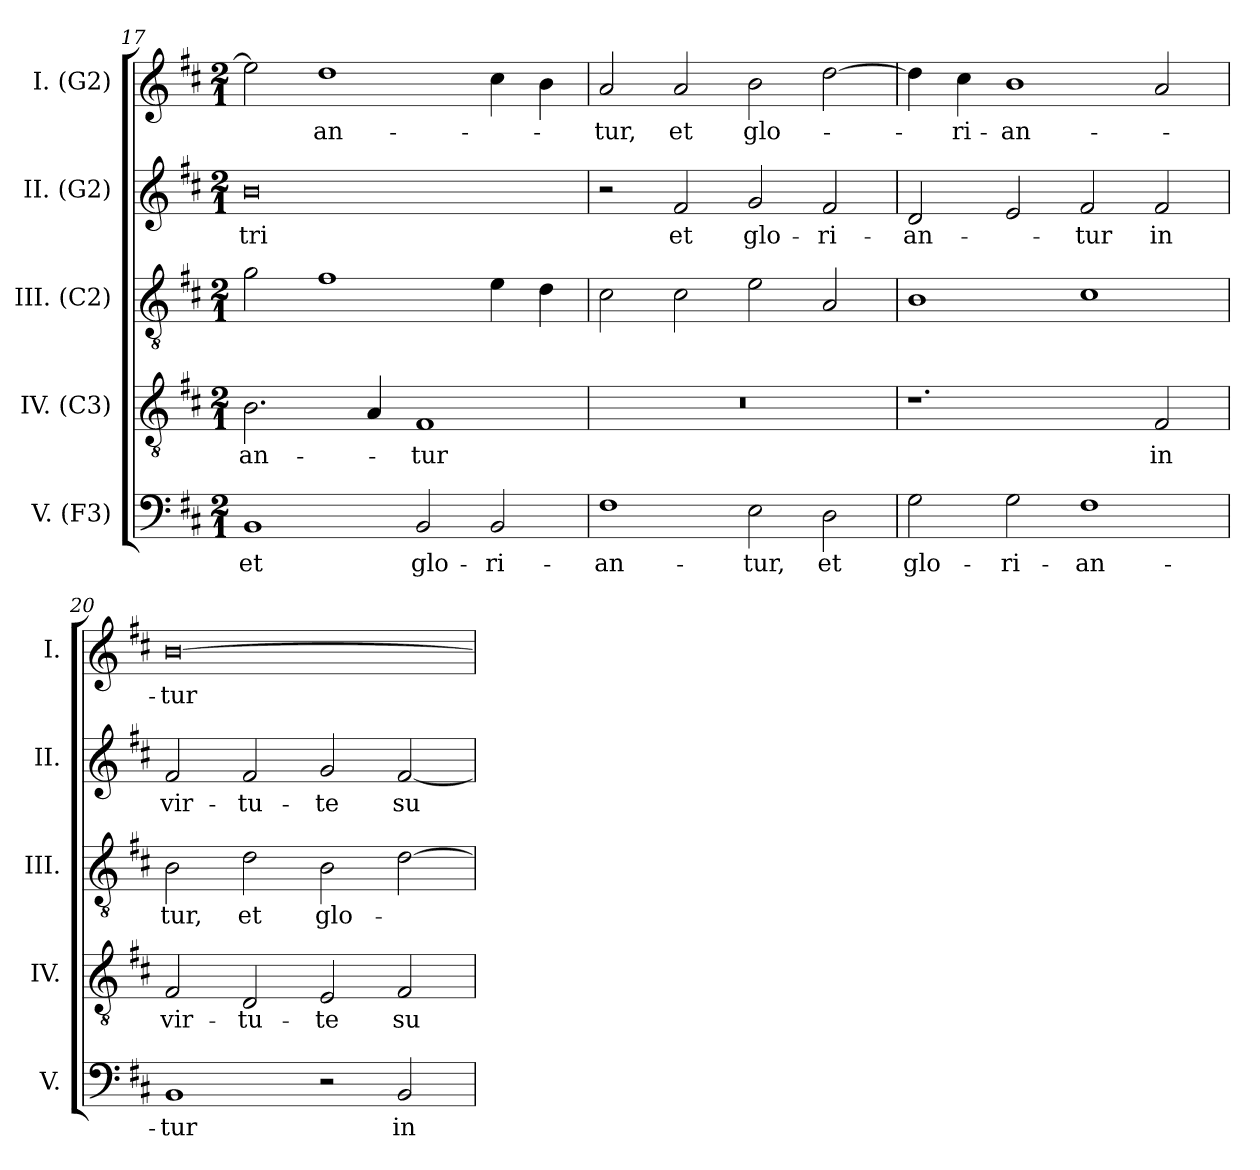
**kern	**text	**kern	**text	**kern	**text	**kern	**text	**kern	**text
*part5	*part5	*part4	*part4	*part3	*part3	*part2	*part2	*part1	*part1
*staff5	*staff5	*staff4	*staff4	*staff3	*staff3	*staff2	*staff2	*staff1	*staff1
*I"V. (F3)	*	*I"IV. (C3)	*	*I"III. (C2)	*	*I"II. (G2)	*	*I"I. (G2)	*
*I'V.	*	*I'IV.	*	*I'III.	*	*I'II.	*	*I'I.	*
*clefF4	*	*clefGv2	*	*clefGv2	*	*clefG2	*	*clefG2	*
*	*	*	*	*ITrd7c12	*	*ITrd7c12	*	*	*
*k[f#c#]	*	*k[f#c#]	*	*k[f#c#]	*	*k[f#c#]	*	*k[f#c#]	*
*D:	*	*D:	*	*D:	*	*D:	*	*D:	*
*M2/1	*	*M2/1	*	*M2/1	*	*M2/1	*	*M2/1	*
=17	=17	=17	=17	=17	=17	=17	=17	=17	=17
!	!LO:LY:b:color=#000000	!	!	!	!	!	!	!	!
!	!	!	!LO:LY:b:color=#000000	!	!	!	!	!	!
!	!	!	!	!	!	!	!LO:LY:b:color=#000000	!	!
1BBi	et	2.Bi\	-an-	2Gi\	.	0Bi	-tri	2eei\]	.
!	!	!	!	!	!	!	!	!	!LO:LY:b:color=#000000
.	.	.	.	1F#i	.	.	.	1ddi	-an-
.	.	4Ai/	.	.	.	.	.	.	.
!	!LO:LY:b:color=#000000	!	!	!	!	!	!	!	!
!	!	!	!LO:LY:b:color=#000000	!	!	!	!	!	!
2BBi/	glo-	1F#i	-tur	.	.	.	.	.	.
!	!LO:LY:b:color=#000000	!	!	!	!	!	!	!	!
2BBi/	-ri-	.	.	4Ei\	.	.	.	4cc#i\	.
.	.	.	.	4Di\	.	.	.	4bi\	.
=18	=18	=18	=18	=18	=18	=18	=18	=18	=18
!	!LO:LY:b:color=#000000	!LO:N:vis=1	!	!	!	!	!	!	!
!	!	!	!	!	!	!	!	!	!LO:LY:b:color=#000000
1F#i	-an-	0r	.	2C#i\	.	2r	.	2ai/	-tur,
!	!	!	!	!	!	!	!LO:LY:b:color=#000000	!	!
!	!	!	!	!	!	!	!	!	!LO:LY:b:color=#000000
.	.	.	.	2C#i\	.	2F#i/	et	2ai/	et
!	!LO:LY:b:color=#000000	!	!	!	!	!	!	!	!
!	!	!	!	!	!	!	!LO:LY:b:color=#000000	!	!
!	!	!	!	!	!	!	!	!	!LO:LY:b:color=#000000
2Ei\	-tur,	.	.	2Ei\	.	2Gi/	glo-	2bi\	glo-
!	!LO:LY:b:color=#000000	!	!	!	!	!	!	!	!
!	!	!	!	!	!	!	!LO:LY:b:color=#000000	!	!
2Di\	et	.	.	2AAi/	.	2F#i/	-ri-	[2ddi\	.
=19	=19	=19	=19	=19	=19	=19	=19	=19	=19
!	!LO:LY:b:color=#000000	!	!	!	!	!	!	!	!
!	!	!	!	!	!	!	!LO:LY:b:color=#000000	!	!
2Gi\	glo-	1.r	.	1BBi	.	2Di/	-an-	4ddi\]	.
!	!	!	!	!	!	!	!	!	!LO:LY:b:color=#000000
.	.	.	.	.	.	.	.	4cc#i\	-ri-
!	!LO:LY:b:color=#000000	!	!	!	!	!	!	!	!
!	!	!	!	!	!	!	!	!	!LO:LY:b:color=#000000
2Gi\	-ri-	.	.	.	.	2Ei/	.	1bi	-an-
!	!LO:LY:b:color=#000000	!	!	!	!	!	!	!	!
!	!	!	!	!	!	!	!LO:LY:b:color=#000000	!	!
1F#i	-an-	.	.	1C#i	.	2F#i/	-tur	.	.
!	!	!	!LO:LY:b:color=#000000	!	!	!	!	!	!
!	!	!	!	!	!	!	!LO:LY:b:color=#000000	!	!
.	.	2F#i/	in	.	.	2F#i/	in	2ai/	.
!!LO:LB:g=z
=20	=20	=20	=20	=20	=20	=20	=20	=20	=20
!	!LO:LY:b:color=#000000	!	!	!	!	!	!	!	!
!	!	!	!LO:LY:b:color=#000000	!	!	!	!	!	!
!	!	!	!	!	!LO:LY:b:color=#000000	!	!	!	!
!	!	!	!	!	!	!	!LO:LY:b:color=#000000	!	!
!	!	!	!	!	!	!	!	!	!LO:LY:b:color=#000000
1BBi	-tur	2F#i/	vir-	2BBi\	-tur,	2F#i/	vir-	[0bi	-tur
!	!	!	!LO:LY:b:color=#000000	!	!	!	!	!	!
!	!	!	!	!	!LO:LY:b:color=#000000	!	!	!	!
!	!	!	!	!	!	!	!LO:LY:b:color=#000000	!	!
.	.	2Di/	-tu-	2Di\	et	2F#i/	-tu-	.	.
!	!	!	!LO:LY:b:color=#000000	!	!	!	!	!	!
!	!	!	!	!	!LO:LY:b:color=#000000	!	!	!	!
!	!	!	!	!	!	!	!LO:LY:b:color=#000000	!	!
2r	.	2Ei/	-te	2BBi\	glo-	2Gi/	-te	.	.
!	!LO:LY:b:color=#000000	!	!	!	!	!	!	!	!
!	!	!	!LO:LY:b:color=#000000	!	!	!	!	!	!
!	!	!	!	!	!	!	!LO:LY:b:color=#000000	!	!
2BBi/	in	2F#i/	su-	[2Di\	.	[2F#i/	su-	.	.
=	=	=	=	=	=	=	=	=	=
*-	*-	*-	*-	*-	*-	*-	*-	*-	*-
